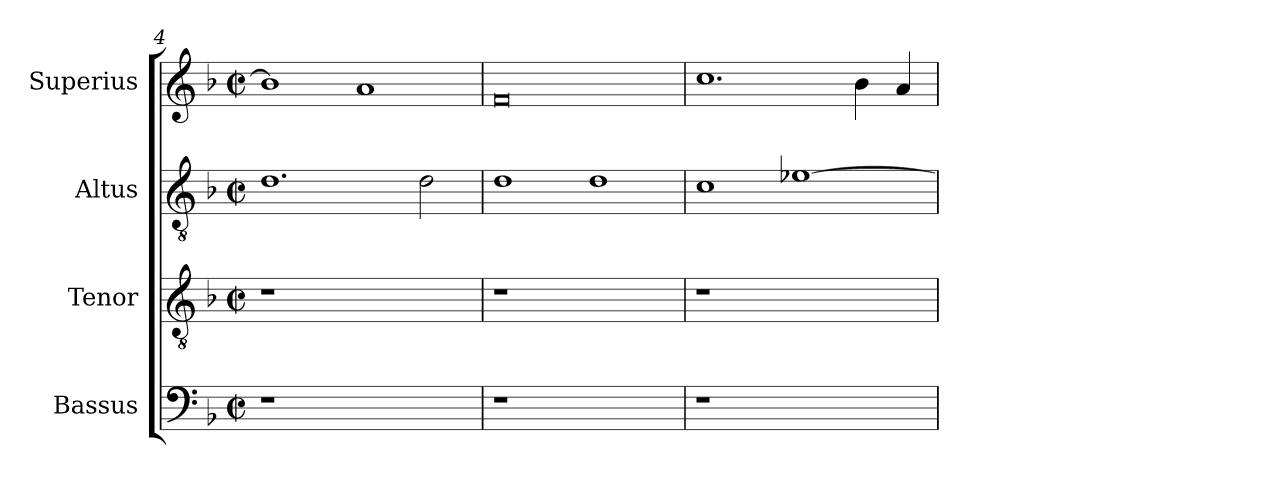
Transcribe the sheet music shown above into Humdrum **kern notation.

**kern	**kern	**kern	**kern
*part4	*part3	*part2	*part1
*staff4	*staff3	*staff2	*staff1
*I"Bassus	*I"Tenor	*I"Altus	*I"Superius
*I'B.	*I'T.	*	*I'S.
*clefF4	*clefGv2	*clefGv2	*clefG2
*	*ITrd7c12	*ITrd7c12	*
*k[b-]	*k[b-]	*k[b-]	*k[b-]
*F:	*F:	*F:	*F:
*M2/2	*M2/2	*M2/2	*M2/2
*met(c|)	*met(c|)	*met(c|)	*met(c|)
=4	=4	=4	=4
!LO:N:vis=1	!LO:N:vis=1	!	!
1r	1r	1.Di	1b-i]
1ryy	1ryy	.	1ai
.	.	2Di\	.
=5	=5	=5	=5
!LO:N:vis=1	!LO:N:vis=1	!	!
1r	1r	1Di	0fi
1ryy	1ryy	1Di	.
=6	=6	=6	=6
!LO:N:vis=1	!LO:N:vis=1	!	!
1r	1r	1Ci	1.cci
1ryy	1ryy	[>1E-Xi	.
.	.	.	4b-i\
.	.	.	4ai/
=	=	=	=
*-	*-	*-	*-
